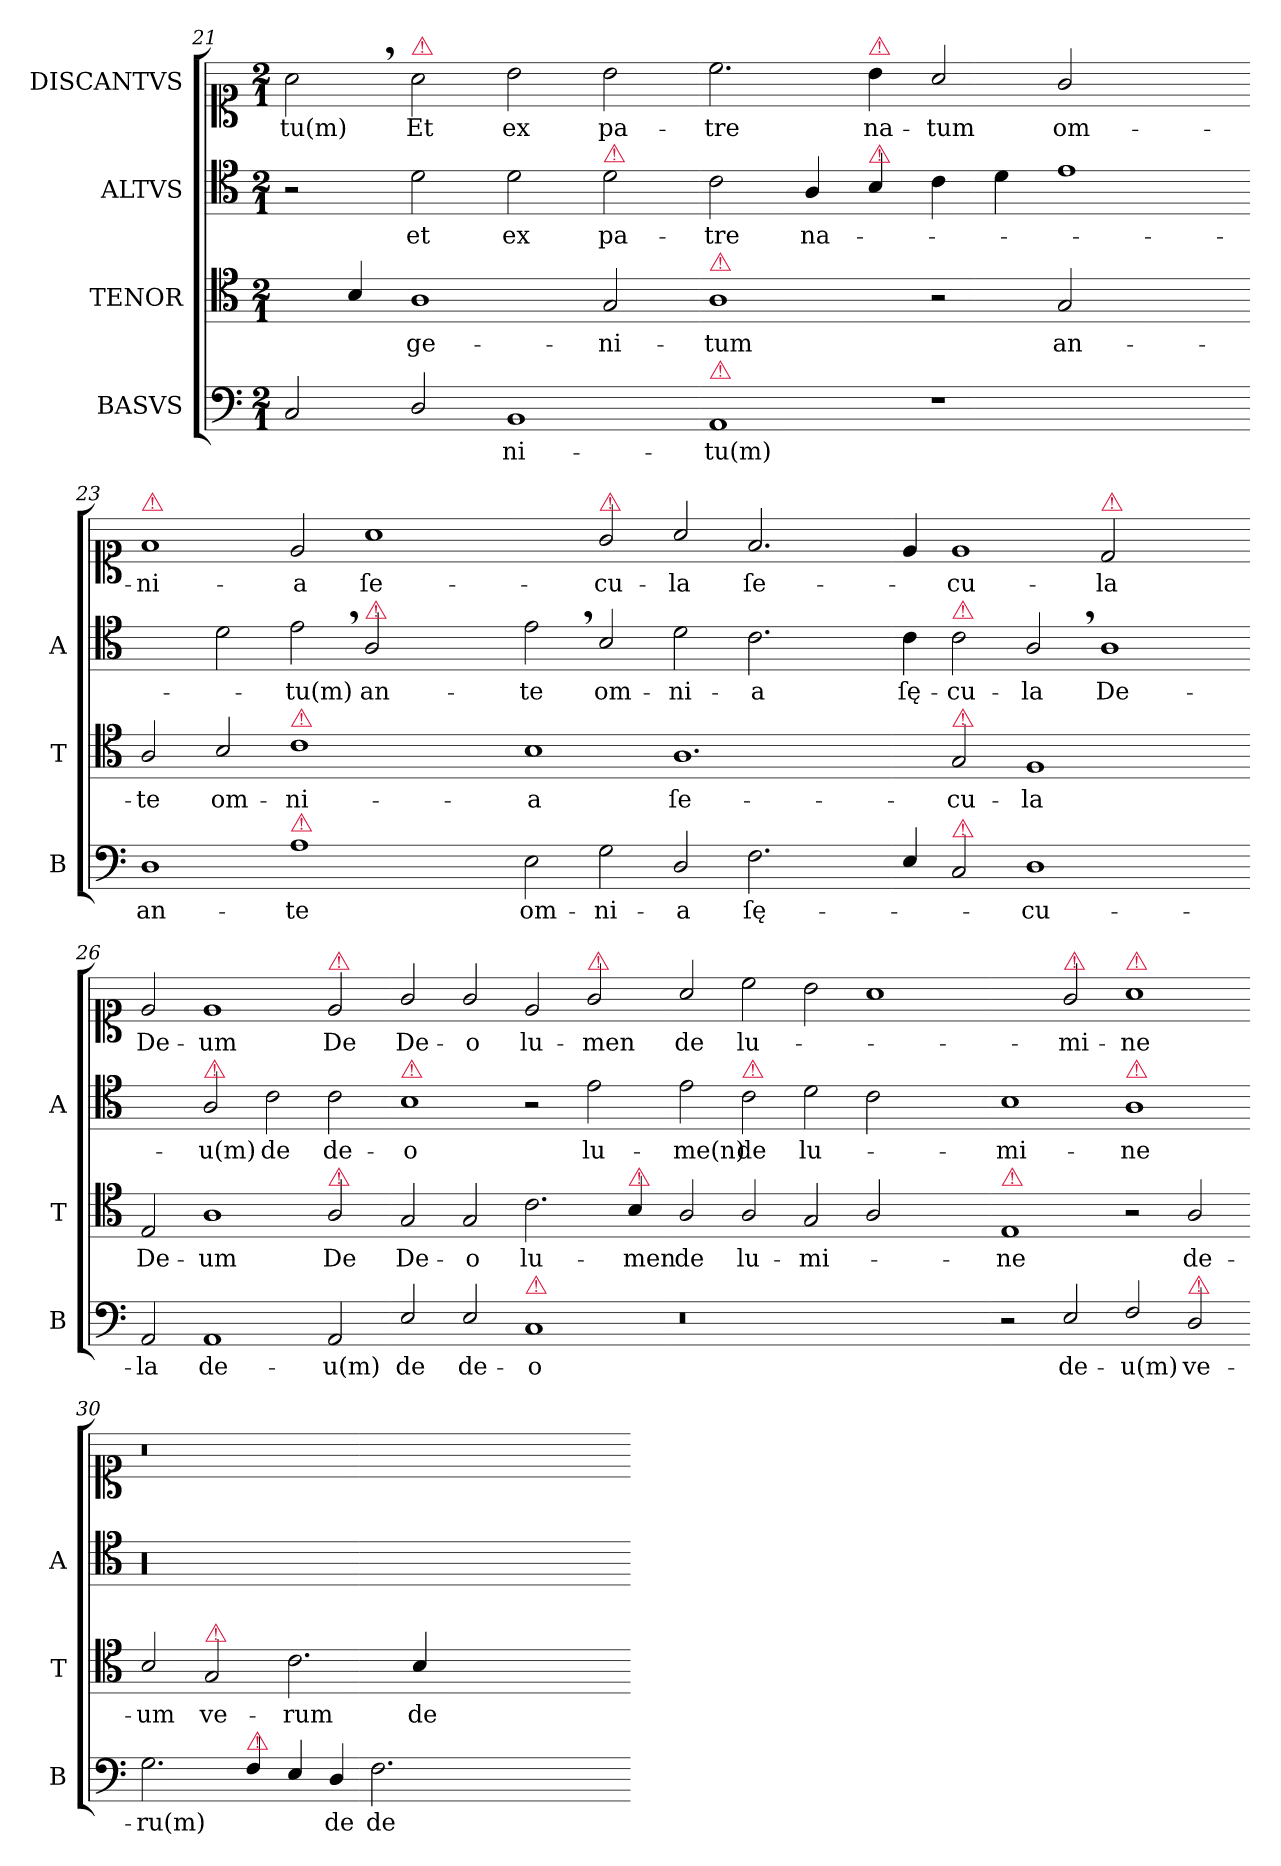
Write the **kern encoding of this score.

**kern	**text	**kern	**text	**kern	**text	**kern	**text
*part4	*part4	*part3	*part3	*part2	*part2	*part1	*part1
*staff4	*staff4	*staff3	*staff3	*staff2	*staff2	*staff1	*staff1
*I"BASVS	*	*I"TENOR	*	*I"ALTVS	*	*I"DISCANTVS	*
*I'B	*	*I'T	*	*I'A	*	*	*
*clefF4	*	*clefC4	*	*clefC4	*	*clefC1	*
*k[]	*	*k[]	*	*k[]	*	*k[]	*
*a:	*	*a:	*	*a:	*	*a:	*
*M2/1	*	*M2/1	*	*M2/1	*	*M2/1	*
=21	=21	=21	=21	=21	=21	=21	=21
2C/	.	4ryy	.	2r	.	2a,<\	-tu(m)
.	.	4B/	.	.	.	.	.
!	!	!	!	!	!	!LO:TX:a:color=crimson:t=⚠	!
2D/	.	1A	ge-	2d\	et	2a\	Et
1BB	-ni-	.	.	2d\	ex	2b\	ex
!	!	!	!	!LO:TX:a:color=crimson:t=⚠	!	!	!
.	.	2G/	-ni-	2d\	pa-	2b\	pa-
=22-	=22-	=22-	=22-	=22-	=22-	=22-	=22-
!	!	!LO:TX:a:color=crimson:t=⚠	!	!	!	!	!
!LO:TX:a:color=crimson:t=⚠	!	!	!	!	!	!	!
1AA	-tu(m)	1A	-tum	2c\	-tre	2.cc\	-tre
.	.	.	.	4A/	na-	.	.
!	!	!	!	!	!	!LO:TX:a:color=crimson:t=⚠	!
!	!	!	!	!LO:TX:a:color=crimson:t=⚠	!	!	!
.	.	.	.	4B/	.	4b\	na-
1r	.	2r	.	4c\	.	2a/	-tum
.	.	.	.	4d\	.	.	.
.	.	2G/	an-	1e\	.	2g/	om-
2ryy	.	2ryy	.	.	.	2ryy	.
=23-	=23-	=23-	=23-	=23-	=23-	=23-	=23-
!	!	!	!	!	!	!LO:TX:a:color=crimson:t=⚠	!
1D	an-	2A/	-te	2ryy	.	1f	-ni-
.	.	2B/	om-	2d\	.	.	.
!	!	!LO:TX:a:color=crimson:t=⚠	!	!	!	!	!
!LO:TX:a:color=crimson:t=⚠	!	!	!	!	!	!	!
1A	-te	1c	-ni-	2e,<\	-tu(m)	2e/	-a
!	!	!	!	!LO:TX:a:color=crimson:t=⚠	!	!	!
.	.	.	.	2A/	an-	1a\	ſe-
2ryy	.	2ryy	.	2ryy	.	.	.
=24-	=24-	=24-	=24-	=24-	=24-	=24-	=24-
2E\	om-	1B	-a	2e,<\	-te	2ryy	.
!	!	!	!	!	!	!LO:TX:a:color=crimson:t=⚠	!
2G\	-ni-	.	.	2B/	om-	2g/	-cu-
2D/	-a	1.A	ſe-	2d\	-ni-	2a/	-la
2.F\	ſę-	.	.	2.c\	-a	2.f/	ſe-
4ryy	.	.	.	4ryy	.	4ryy	.
=25-	=25-	=25-	=25-	=25-	=25-	=25-	=25-
4E/	.	4ryy	.	4c\	ſę-	4e/	.
!	!	!	!	!LO:TX:a:color=crimson:t=⚠	!	!	!
!	!	!LO:TX:a:color=crimson:t=⚠	!	!	!	!	!
!LO:TX:a:color=crimson:t=⚠	!	!	!	!	!	!	!
2C/	.	2G/	-cu-	2c\	-cu-	1e	-cu-
1D	-cu-	1F	-la	2A,</	-la	.	.
!	!	!	!	!	!	!LO:TX:a:color=crimson:t=⚠	!
.	.	.	.	1A\	De-	2d/	-la
2ryy	.	2ryy	.	.	.	2ryy	.
=26-	=26-	=26-	=26-	=26-	=26-	=26-	=26-
2AA/	-la	2E/	De-	2ryy	.	2e/	De-
!	!	!	!	!LO:TX:a:color=crimson:t=⚠	!	!	!
1AA	de-	1A	-um	2A/	-u(m)	1e	-um
.	.	.	.	2c\	de	.	.
!	!	!	!	!	!	!LO:TX:a:color=crimson:t=⚠	!
!	!	!LO:TX:a:color=crimson:t=⚠	!	!	!	!	!
2AA/	-u(m)	2A/	De	2c\	de-	2e/	De
=27-	=27-	=27-	=27-	=27-	=27-	=27-	=27-
!	!	!	!	!LO:TX:a:color=crimson:t=⚠	!	!	!
2E/	de	2G/	De-	1B	-o	2g/	De-
2E/	de-	2G/	-o	.	.	2g/	-o
!LO:TX:a:color=crimson:t=⚠	!	!	!	!	!	!	!
1C	-o	2.c\	lu-	2r	.	2e/	lu-
!	!	!	!	!	!	!LO:TX:a:color=crimson:t=⚠	!
.	.	.	.	2e\	lu-	2g/	-men
!	!	!LO:TX:a:color=crimson:t=⚠	!	!	!	!	!
.	.	4B/	-men	.	.	.	.
=28-	=28-	=28-	=28-	=28-	=28-	=28-	=28-
0r	.	2A/	de	2e\	-me(n)	2a/	de
!	!	!	!	!LO:TX:a:color=crimson:t=⚠	!	!	!
.	.	2A/	lu-	2c\	de	2cc\	lu-
.	.	2G/	-mi-	2d\	lu-	2b\	.
.	.	2A/	.	2c\	.	1a\	.
2ryy	.	2ryy	.	2ryy	.	.	.
=29-	=29-	=29-	=29-	=29-	=29-	=29-	=29-
!	!	!LO:TX:a:color=crimson:t=⚠	!	!	!	!	!
2r	.	1E	-ne	1B	-mi-	2ryy	.
!	!	!	!	!	!	!LO:TX:a:color=crimson:t=⚠	!
2E/	de-	.	.	.	.	2g/	-mi-
!	!	!	!	!	!	!LO:TX:a:color=crimson:t=⚠	!
!	!	!	!	!LO:TX:a:color=crimson:t=⚠	!	!	!
2F/	-u(m)	2r	.	1A	-ne	1a	-ne
!LO:TX:a:color=crimson:t=⚠	!	!	!	!	!	!	!
2D/	ve-	2A/	de-	.	.	.	.
=30-	=30-	=30-	=30-	=30-	=30-	=30-	=30-
2.G\	-ru(m)	2B/	-um	00r	.	0r	.
!	!	!LO:TX:a:color=crimson:t=⚠	!	!	!	!	!
.	.	2G/	ve-	.	.	.	.
!LO:TX:a:color=crimson:t=⚠	!	!	!	!	!	!	!
4F/	.	.	.	.	.	.	.
4E/	.	2.c\	-rum	.	.	.	.
4D/	de	.	.	.	.	.	.
2.F\	de-	.	.	.	.	.	.
.	.	4B/	de	.	.	.	.
.	.	0ryy	.	.	.	0ryy	.
1..ryy	.	.	.	.	.	.	.
=-	=-	=-	=-	=-	=-	=-	=-
*-	*-	*-	*-	*-	*-	*-	*-
